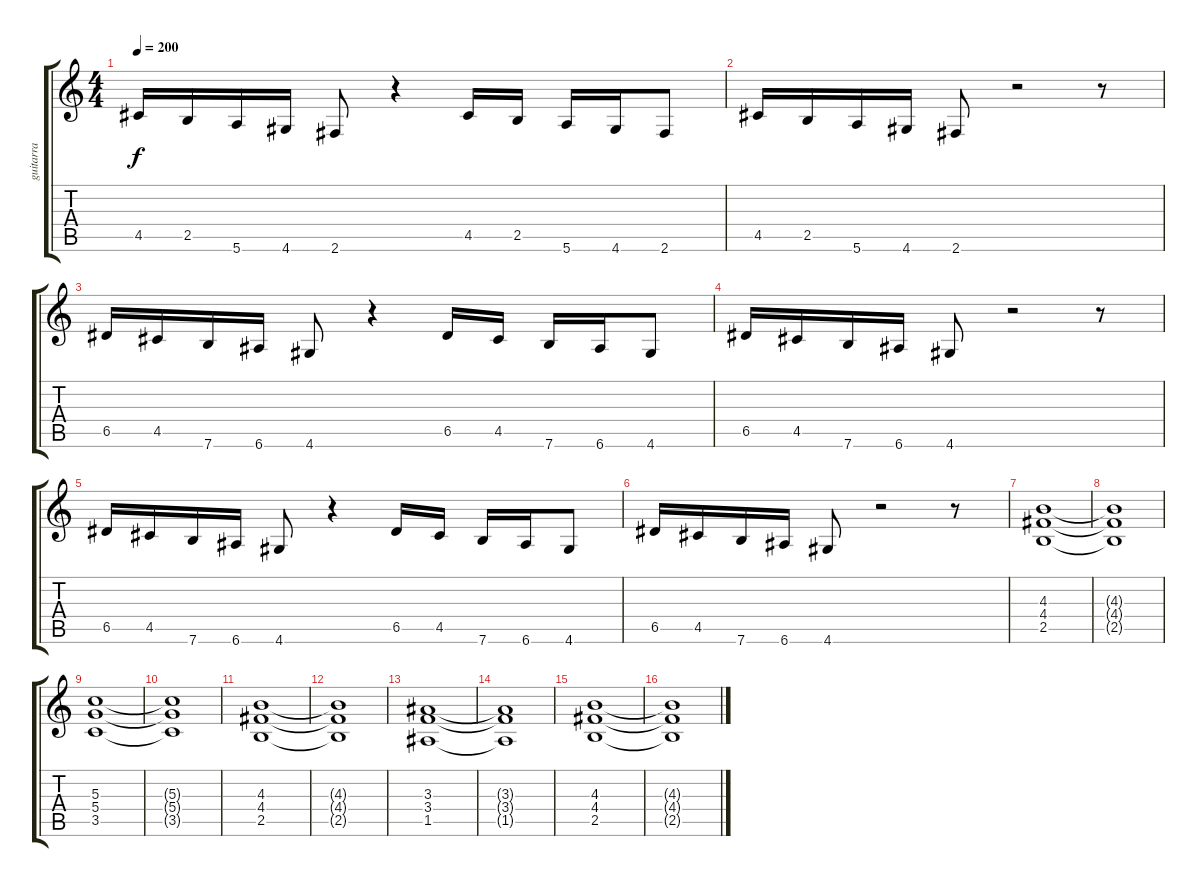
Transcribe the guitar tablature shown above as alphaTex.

\track ("guitarra" "guitarra") {instrument distortionguitar}
\staff {score tabs}
\tuning (E4 B3 G3 D3 A2 E2) {hide}
\ts (4 4)
\tempo 200
\clef g2
\ks c
4.5.16{dy f} 2.5.16 5.6.16 4.6.16 2.6.8 r.4 4.5.16 2.5.16 5.6.16 4.6.16 2.6.8 |
4.5.16 2.5.16 5.6.16 4.6.16 2.6.8 r.2 r.8 |
6.5.16 4.5.16 7.6.16 6.6.16 4.6.8 r.4 6.5.16 4.5.16 7.6.16 6.6.16 4.6.8 |
6.5.16 4.5.16 7.6.16 6.6.16 4.6.8 r.2 r.8 |
6.5.16 4.5.16 7.6.16 6.6.16 4.6.8 r.4 6.5.16 4.5.16 7.6.16 6.6.16 4.6.8 |
6.5.16 4.5.16 7.6.16 6.6.16 4.6.8 r.2 r.8 |
(4.3 4.4 2.5).1 |
(4.3{t} 4.4{t} 2.5{t}).1 |
(5.3 5.4 3.5).1 |
(5.3{t} 5.4{t} 3.5{t}).1 |
(4.3 4.4 2.5).1 |
(4.3{t} 4.4{t} 2.5{t}).1 |
(3.3 3.4 1.5).1 |
(3.3{t} 3.4{t} 1.5{t}).1 |
(4.3 4.4 2.5).1 |
(4.3{t} 4.4{t} 2.5{t}).1
